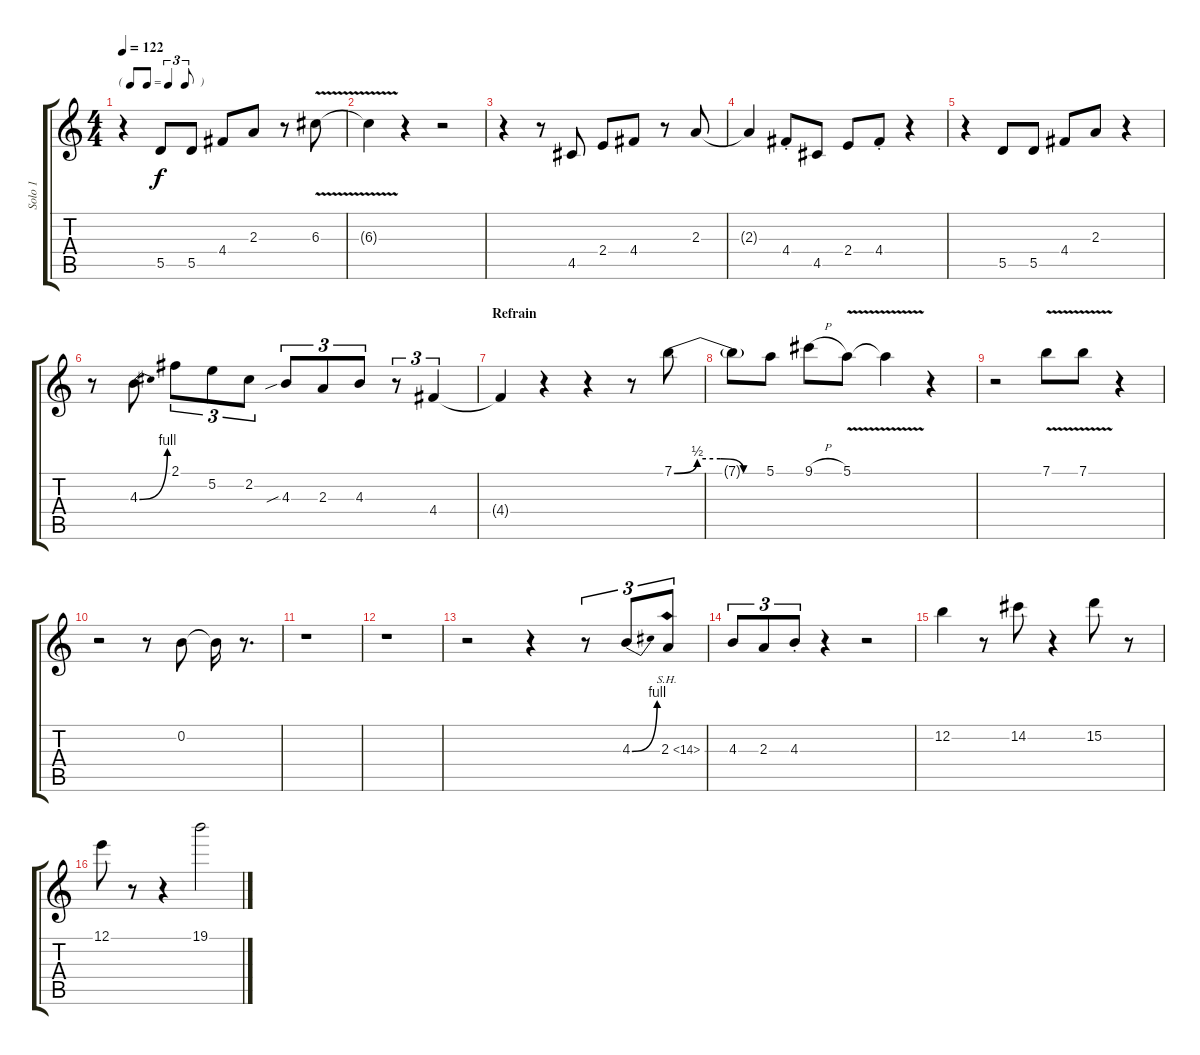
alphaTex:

\track ("Solo 1" "Solo 1") {instrument electricguitarclean}
\staff {score tabs}
\tuning (E4 B3 G3 D3 A2 E2) {hide}
\ts (4 4)
\tf triplet8th
\tempo 122
\clef g2
\ks c
r.4{dy f} 5.5.8 5.5.8 4.4.8 2.3.8 r.8 6.3{v}.8 |
6.3{t}.4 r.4 r.2 |
r.4 r.8 4.5.8 2.4.8 4.4.8 r.8 2.3.8 |
2.3{t}.4 4.4{st}.8 4.5.8 2.4.8 4.4{st}.8 r.4 |
r.4 5.5.8 5.5.8 4.4.8 2.3.8 r.4 |
r.8 4.3{be (bend 0 0 60 4)}.8 2.1.8{tu (3 2)} 5.2.8{tu (3 2)} 2.2.8{tu (3 2)} 4.3{sib}.8{tu (3 2)} 2.3.8{tu (3 2)} 4.3.8{tu (3 2)} r.8{tu (3 2)} 4.4.4{tu (3 2)} |
\section ("" "Refrain")
4.4{t}.4 r.4 r.4 r.8 7.1{be (custom 0 0 15 2 30 2 45 0 60 0)}.8 |
7.1{t}.8 5.1.8 9.1{h}.8 5.1{v}.8 5.1{t}.4 r.4 |
r.2 7.1{v}.8 7.1{v}.8 r.4 |
r.2 r.8 0.2.8 0.2{t}.16 r.8{d} |
r.1 |
r.1 |
r.2 r.4 r.8{tu (3 2)} 4.3{be (bend 0 0 60 4)}.8{tu (3 2)} 2.3{sh 12}.8{tu (3 2)} |
4.3.8{tu (3 2)} 2.3.8{tu (3 2)} 4.3{st}.8{tu (3 2)} r.4 r.2 |
12.2.4 r.8 14.2.8 r.4 15.2.8 r.8 |
12.1.8 r.8 r.4 19.1.2
